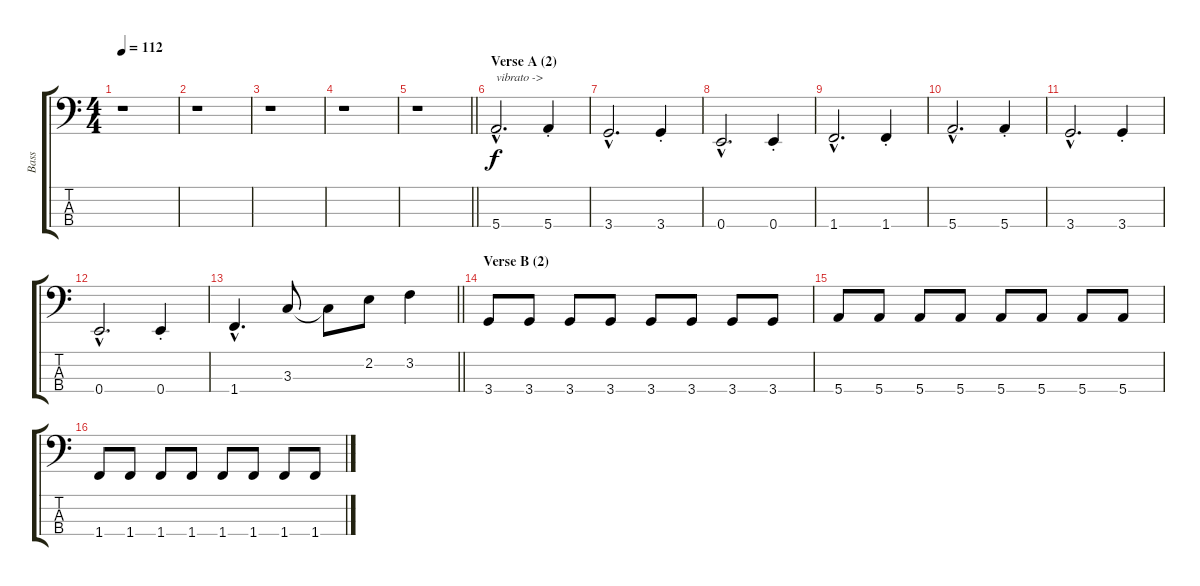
\track ("Bass" "Bass") {instrument electricbasspick}
\staff {score tabs}
\tuning (G2 D2 A1 E1) {hide}
\ts (4 4)
\tempo 112
\clef f4
\ks aminor
r.1{dy f} |
r.1 |
r.1 |
r.1 |
\barLineRight lightlight
r.1 |
\section ("" "Verse A (2)")
5.4{hac}.2{d txt "vibrato ->"} 5.4{st}.4 |
3.4{hac}.2{d} 3.4{st}.4 |
0.4{hac}.2{d} 0.4{st}.4 |
1.4{hac}.2{d} 1.4{st}.4 |
5.4{hac}.2{d} 5.4{st}.4 |
3.4{hac}.2{d} 3.4{st}.4 |
0.4{hac}.2{d} 0.4{st}.4 |
\barLineRight lightlight
1.4{hac}.4{d} 3.3.8 3.3{t}.8 2.2.8 3.2.4 |
\section ("" "Verse B (2)")
3.4.8 3.4.8 3.4.8 3.4.8 3.4.8 3.4.8 3.4.8 3.4.8 |
5.4.8 5.4.8 5.4.8 5.4.8 5.4.8 5.4.8 5.4.8 5.4.8 |
1.4.8 1.4.8 1.4.8 1.4.8 1.4.8 1.4.8 1.4.8 1.4.8
